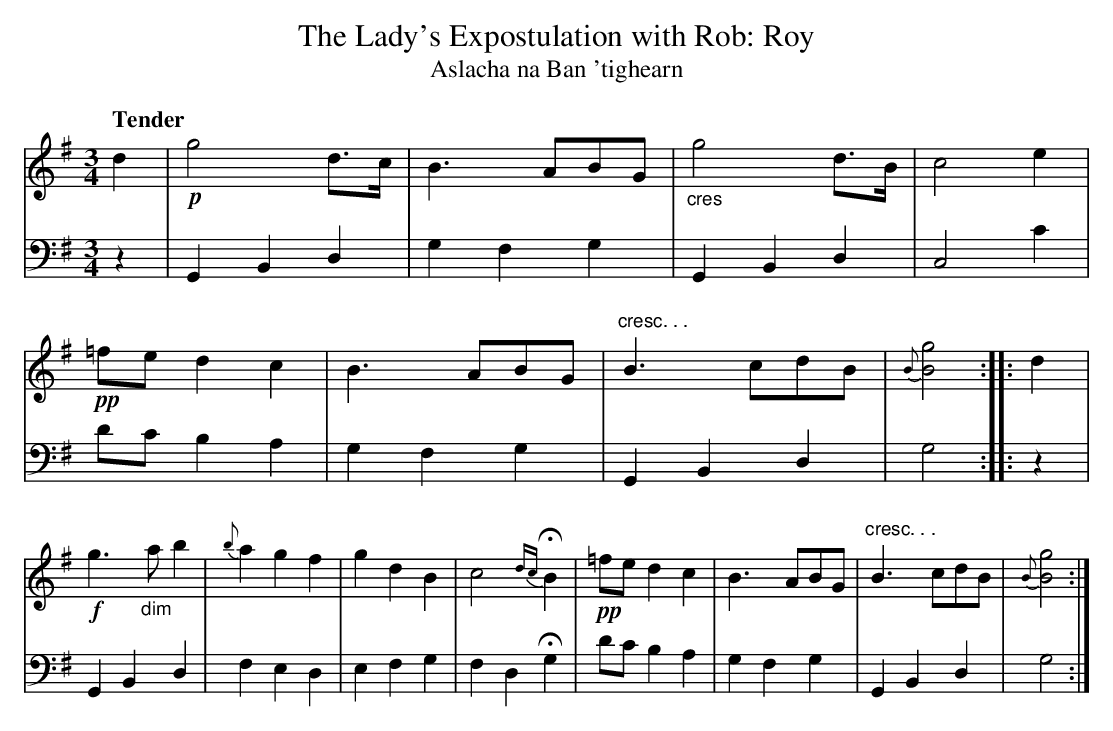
X:1
T: The Lady's Expostulation with Rob: Roy
T: Aslacha na Ban 'tighearn
M: 3/4
L: 1/8
Q: "Tender"
K: G
V: 1 staves=2
d2 |\
!p!g4 d>c | B3 ABG | "_cres"g4 d>B | c4 e2 |\
!pp! =fe d2 c2 | B3 ABG | "^cresc. . ."B3 cdB | {B}[g4B4] ::\
d2 |\
!f!g3 "_dim"a b2 | {b}a2 g2 f2 | g2 d2 B2 | c4 {dc}HB2 |\
!pp!=fe d2 c2 | B3 ABG | "^cresc. . ."B3 cdB | {B}[g4B4] :|
V: 2 clef=bass middle=d
z2 |\
G2 B2 d2 | g2 f2 g2 | G2 B2 d2 | c4 c'2 |\
d'c' b2 a2 | g2 f2 g2 | G2 B2 d2 | g4 ::\
z2 |\
G2 B2 d2 | f2 e2 d2 | e2 f2 g2 | f2 d2 Hg2 |\
d'c' b2 a2 | g2 f2 g2 | G2 B2 d2 | g4 :|
